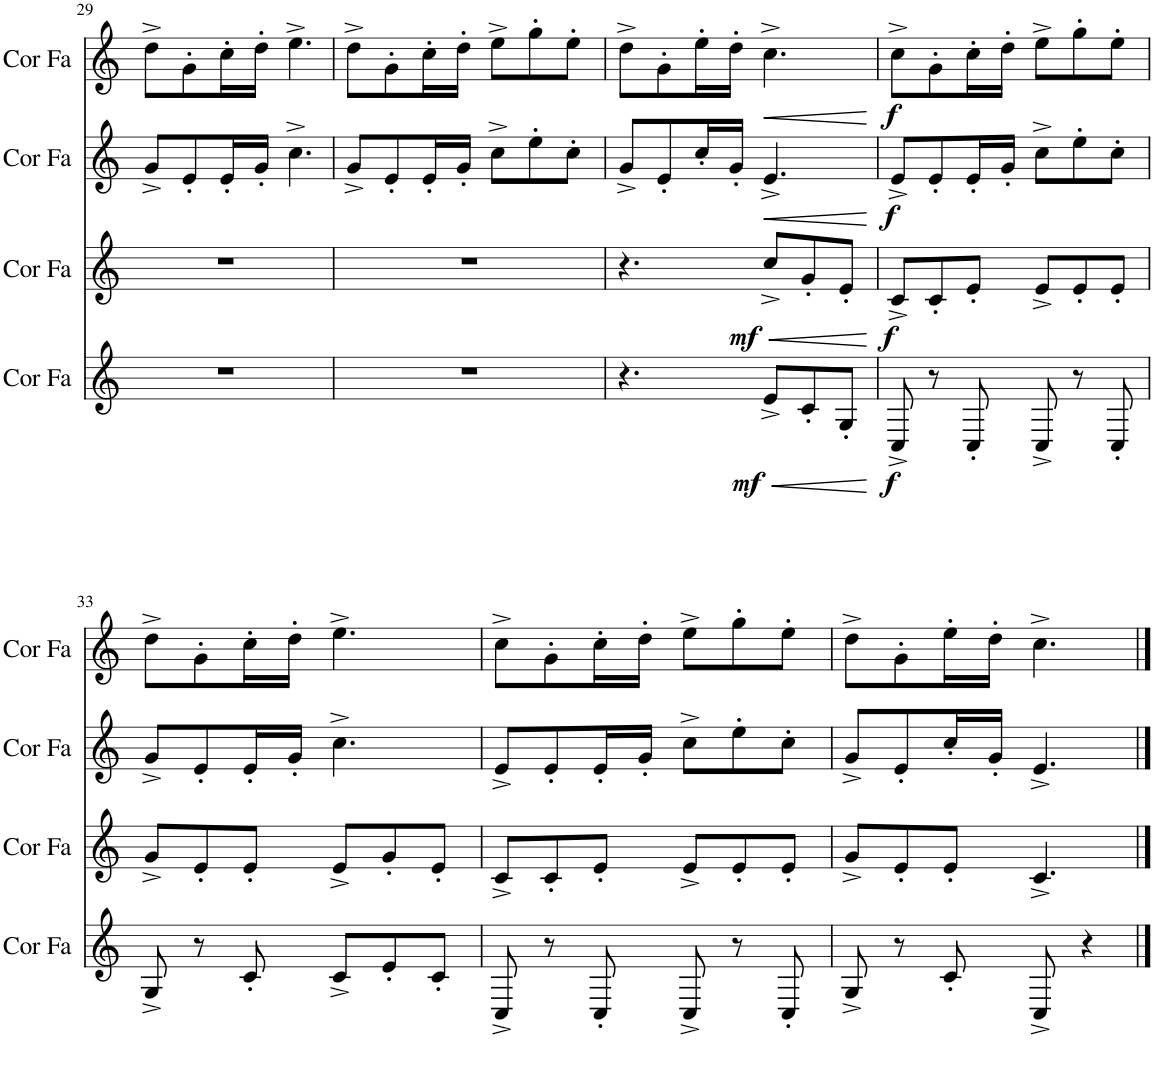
**kern	**dynam	**kern	**dynam	**kern	**dynam	**kern	**dynam
*part4	*part4	*part3	*part3	*part2	*part2	*part1	*part1
*staff4	*staff4	*staff3	*staff3	*staff2	*staff2	*staff1	*staff1
*I"Cor en Fa	*	*I"Cor en Fa	*	*I"Cor en Fa	*	*I"Cor en Fa	*
*I'Cor Fa	*	*I'Cor Fa	*	*I'Cor Fa	*	*I'Cor Fa	*
!!LO:PB:g=z
*clefG2	*	*clefG2	*	*clefG2	*	*clefG2	*
*Trd4c7	*	*Trd4c7	*	*Trd4c7	*	*Trd4c7	*
*k[]	*	*k[]	*	*k[]	*	*k[]	*
*M6/8	*	*M6/8	*	*M6/8	*	*M6/8	*
=29	=29	=29	=29	=29	=29	=29	=29
2.r	.	2.r	.	8g^/L	.	8dd^\L	.
.	.	.	.	8e'/	.	8g'\	.
.	.	.	.	16e'/L	.	16cc'\L	.
.	.	.	.	16g'/JJ	.	16dd'\JJ	.
.	.	.	.	4.cc^\	.	4.ee^\	.
=30	=30	=30	=30	=30	=30	=30	=30
2.r	.	2.r	.	8g^/L	.	8dd^\L	.
.	.	.	.	8e'/	.	8g'\	.
.	.	.	.	16e'/L	.	16cc'\L	.
.	.	.	.	16g'/JJ	.	16dd'\JJ	.
.	.	.	.	8cc^\L	.	8ee^\L	.
.	.	.	.	8ee'\	.	8gg'\	.
.	.	.	.	8cc'\J	.	8ee'\J	.
=31	=31	=31	=31	=31	=31	=31	=31
4.r	.	4.r	.	8g^/L	.	8dd^\L	.
.	.	.	.	8e'/	.	8g'\	.
.	.	.	.	16cc'/L	.	16ee'\L	.
.	.	.	.	16g'/JJ	.	16dd'\JJ	.
!	!LO:HP:b	!	!LO:HP:b	!	!LO:HP:b	!	!LO:HP:b
!	!LO:DY:n=1:b	!	!LO:DY:n=1:b	!	!	!	!
8e^/L	< mf	8cc^/L	< mf	4.e^/	<	4.cc^\	<
8c'/	.	8g'/	.	.	.	.	.
8G'/J	.	8e'/J	.	.	.	.	.
.	[	.	[	.	[	.	[
=32	=32	=32	=32	=32	=32	=32	=32
!	!LO:DY:b	!	!LO:DY:b	!	!LO:DY:b	!	!LO:DY:b
8C^/	f	8c^/L	f	8e^/L	f	8cc^\L	f
8r	.	8c'/	.	8e'/	.	8g'\	.
8C'/	.	8e'/J	.	16e'/L	.	16cc'\L	.
.	.	.	.	16g'/JJ	.	16dd'\JJ	.
8C^/	.	8e^/L	.	8cc^\L	.	8ee^\L	.
8r	.	8e'/	.	8ee'\	.	8gg'\	.
8C'/	.	8e'/J	.	8cc'\J	.	8ee'\J	.
!!LO:LB:g=z
=33	=33	=33	=33	=33	=33	=33	=33
8G^/	.	8g^/L	.	8g^/L	.	8dd^\L	.
8r	.	8e'/	.	8e'/	.	8g'\	.
8c'/	.	8e'/J	.	16e'/L	.	16cc'\L	.
.	.	.	.	16g'/JJ	.	16dd'\JJ	.
8c^/L	.	8e^/L	.	4.cc^\	.	4.ee^\	.
8e'/	.	8g'/	.	.	.	.	.
8c'/J	.	8e'/J	.	.	.	.	.
=34	=34	=34	=34	=34	=34	=34	=34
8C^/	.	8c^/L	.	8e^/L	.	8cc^\L	.
8r	.	8c'/	.	8e'/	.	8g'\	.
8C'/	.	8e'/J	.	16e'/L	.	16cc'\L	.
.	.	.	.	16g'/JJ	.	16dd'\JJ	.
8C^/	.	8e^/L	.	8cc^\L	.	8ee^\L	.
8r	.	8e'/	.	8ee'\	.	8gg'\	.
8C'/	.	8e'/J	.	8cc'\J	.	8ee'\J	.
=35	=35	=35	=35	=35	=35	=35	=35
8G^/	.	8g^/L	.	8g^/L	.	8dd^\L	.
8r	.	8e'/	.	8e'/	.	8g'\	.
8c'/	.	8e'/J	.	16cc'/L	.	16ee'\L	.
.	.	.	.	16g'/JJ	.	16dd'\JJ	.
8C^/	.	4.c^/	.	4.e^/	.	4.cc^\	.
4r	.	.	.	.	.	.	.
==	==	==	==	==	==	==	==
*-	*-	*-	*-	*-	*-	*-	*-
